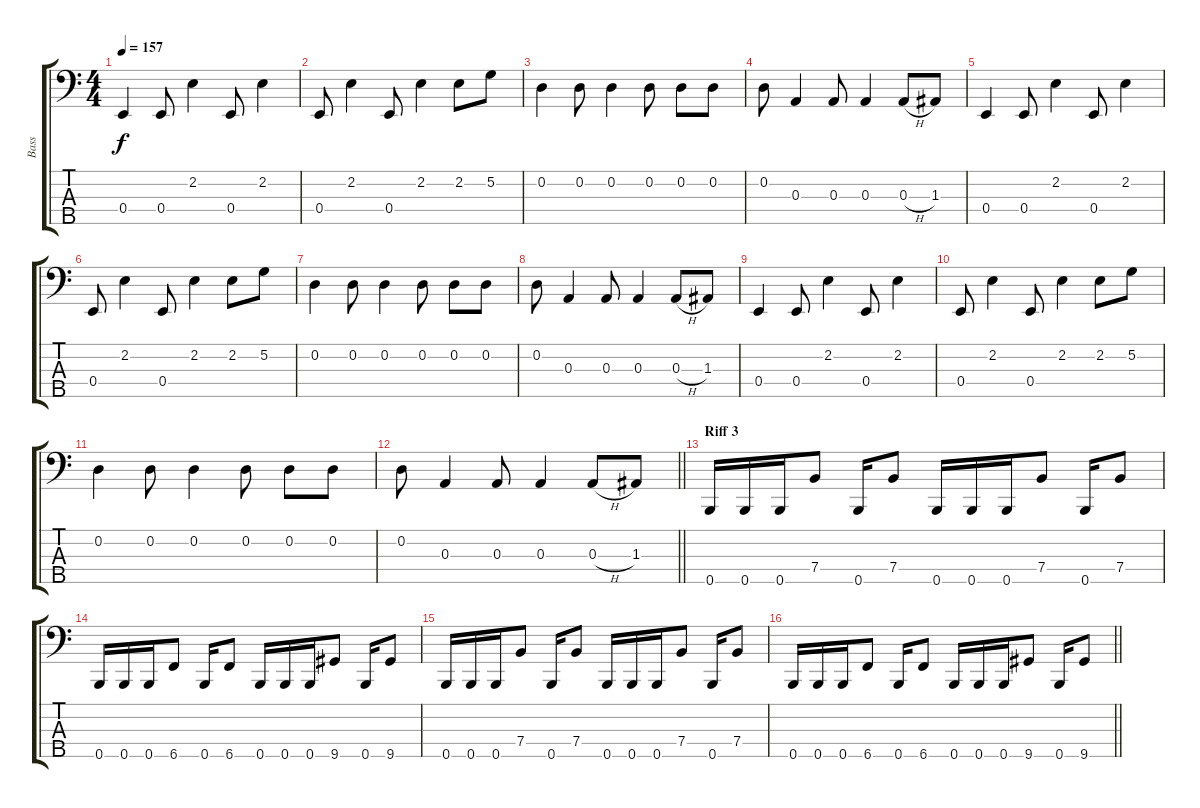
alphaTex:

\track ("Bass" "Bass") {instrument electricbasspick}
\staff {score tabs}
\tuning (G2 D2 A1 E1 B0) {hide}
\ts (4 4)
\tempo 157
\clef f4
\ks c
0.4.4{dy f} 0.4.8 2.2.4 0.4.8 2.2.4 |
0.4.8 2.2.4 0.4.8 2.2.4 2.2.8 5.2.8 |
0.2.4 0.2.8 0.2.4 0.2.8 0.2.8 0.2.8 |
0.2.8 0.3.4 0.3.8 0.3.4 0.3{h}.8 1.3.8 |
0.4.4 0.4.8 2.2.4 0.4.8 2.2.4 |
0.4.8 2.2.4 0.4.8 2.2.4 2.2.8 5.2.8 |
0.2.4 0.2.8 0.2.4 0.2.8 0.2.8 0.2.8 |
0.2.8 0.3.4 0.3.8 0.3.4 0.3{h}.8 1.3.8 |
0.4.4 0.4.8 2.2.4 0.4.8 2.2.4 |
0.4.8 2.2.4 0.4.8 2.2.4 2.2.8 5.2.8 |
0.2.4 0.2.8 0.2.4 0.2.8 0.2.8 0.2.8 |
\barLineRight lightlight
0.2.8 0.3.4 0.3.8 0.3.4 0.3{h}.8 1.3.8 |
\section ("" "Riff 3")
0.5.16 0.5.16 0.5.16 7.4.8 0.5.16 7.4.8 0.5.16 0.5.16 0.5.16 7.4.8 0.5.16 7.4.8 |
0.5.16 0.5.16 0.5.16 6.5.8 0.5.16 6.5.8 0.5.16 0.5.16 0.5.16 9.5.8 0.5.16 9.5.8 |
0.5.16 0.5.16 0.5.16 7.4.8 0.5.16 7.4.8 0.5.16 0.5.16 0.5.16 7.4.8 0.5.16 7.4.8 |
\barLineRight lightlight
0.5.16 0.5.16 0.5.16 6.5.8 0.5.16 6.5.8 0.5.16 0.5.16 0.5.16 9.5.8 0.5.16 9.5.8
